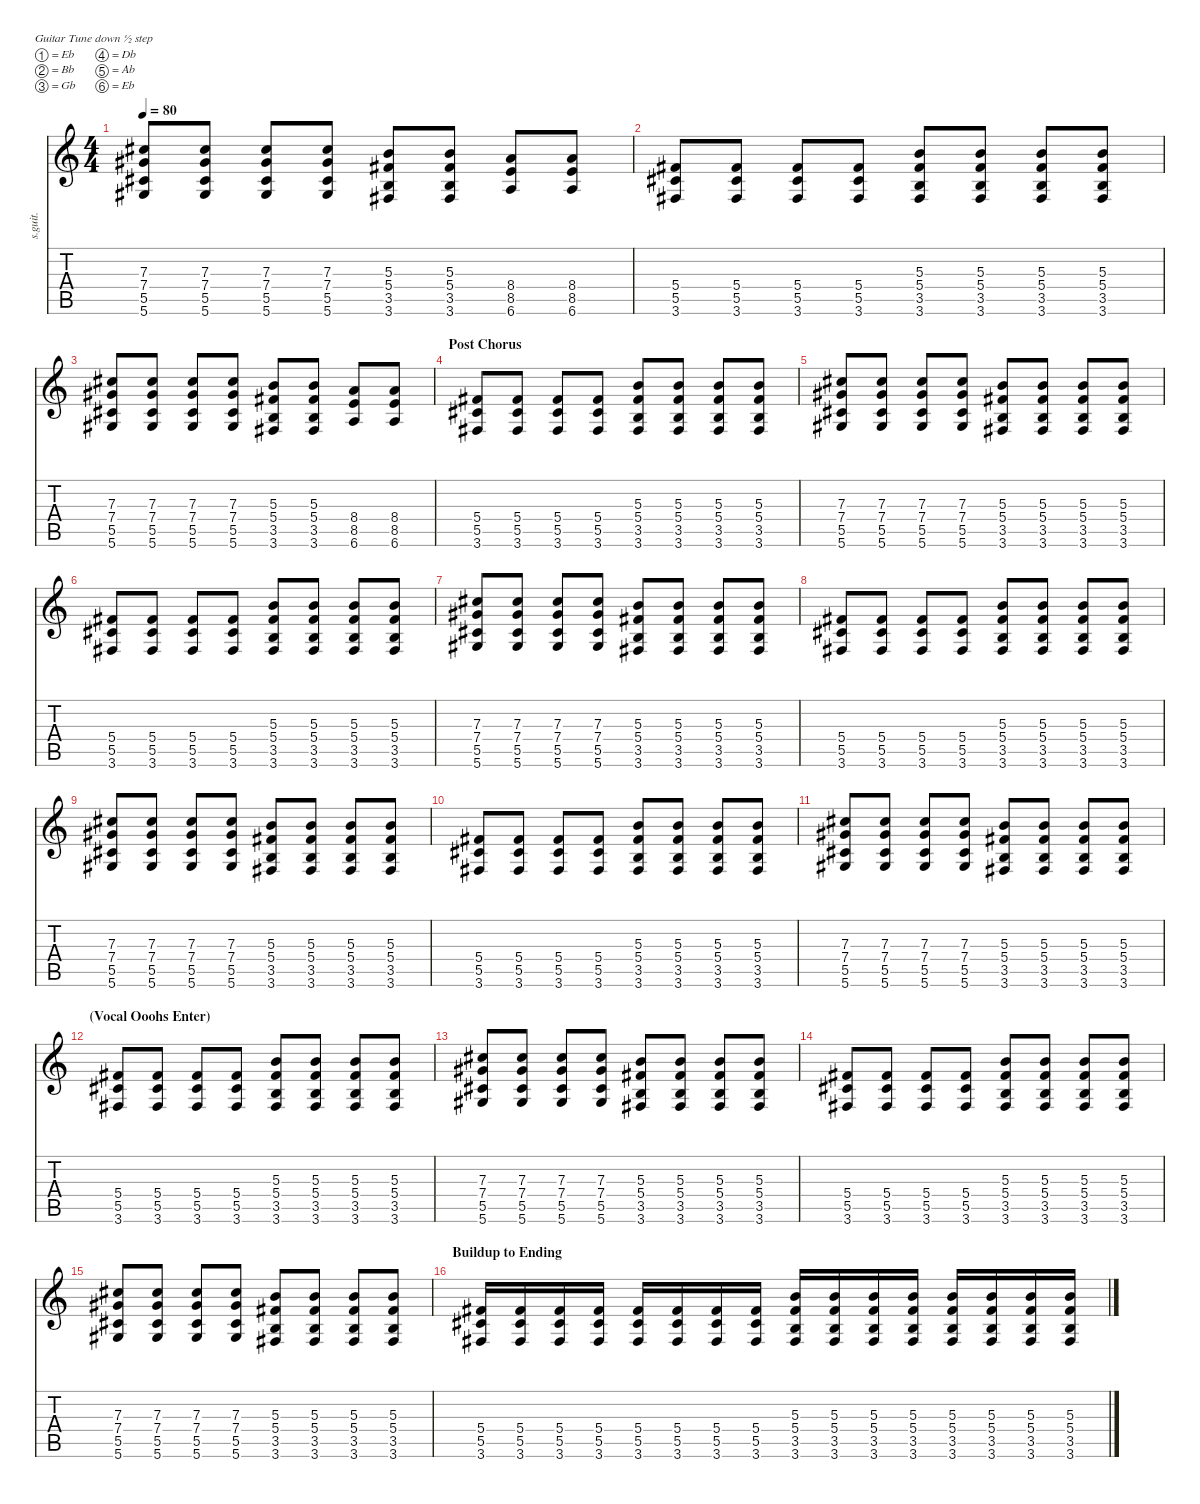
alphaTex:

\defaultSystemsLayout 4
\hideDynamics
\bracketExtendMode nobrackets
\track ("Rhythm Guitar (Distorted, Bell)" "s.guit.") {instrument distortionguitar}
\staff {score tabs}
\tuning (Eb4 Bb3 Gb3 Db3 Ab2 Eb2)
\ts (4 4)
\tempo 80
\clef g2
\ks c
(7.3{acc #} 7.4{acc #} 5.5{acc #} 5.6{acc #}).8{lyrics (0 "") lyrics (1 "") lyrics (2 "") lyrics (3 "") lyrics (4 "") dy f} (7.3{acc #} 7.4{acc #} 5.5{acc #} 5.6{acc #}).8{lyrics (0 "") lyrics (1 "") lyrics (2 "") lyrics (3 "") lyrics (4 "")} (7.3{acc #} 7.4{acc #} 5.5{acc #} 5.6{acc #}).8{lyrics (0 "") lyrics (1 "") lyrics (2 "") lyrics (3 "") lyrics (4 "")} (7.3{acc #} 7.4{acc #} 5.5{acc #} 5.6{acc #}).8{lyrics (0 "") lyrics (1 "") lyrics (2 "") lyrics (3 "") lyrics (4 "")} (5.3 5.4{acc #} 3.5 3.6{acc #}).8{lyrics (0 "") lyrics (1 "") lyrics (2 "") lyrics (3 "") lyrics (4 "")} (5.3 5.4{acc #} 3.5 3.6{acc #}).8{lyrics (0 "") lyrics (1 "") lyrics (2 "") lyrics (3 "") lyrics (4 "")} (8.4 8.5 6.6).8{lyrics (0 "") lyrics (1 "") lyrics (2 "") lyrics (3 "") lyrics (4 "")} (8.4 8.5 6.6).8{lyrics (0 "") lyrics (1 "") lyrics (2 "") lyrics (3 "") lyrics (4 "")} |
(5.4{acc #} 5.5{acc #} 3.6{acc #}).8{lyrics (0 "") lyrics (1 "") lyrics (2 "") lyrics (3 "") lyrics (4 "")} (5.4{acc #} 5.5{acc #} 3.6{acc #}).8{lyrics (0 "") lyrics (1 "") lyrics (2 "") lyrics (3 "") lyrics (4 "")} (5.4{acc #} 5.5{acc #} 3.6{acc #}).8{lyrics (0 "") lyrics (1 "") lyrics (2 "") lyrics (3 "") lyrics (4 "")} (5.4{acc #} 5.5{acc #} 3.6{acc #}).8{lyrics (0 "") lyrics (1 "") lyrics (2 "") lyrics (3 "") lyrics (4 "")} (5.3 5.4{acc #} 3.5 3.6{acc #}).8{lyrics (0 "") lyrics (1 "") lyrics (2 "") lyrics (3 "") lyrics (4 "")} (5.3 5.4{acc #} 3.5 3.6{acc #}).8{lyrics (0 "") lyrics (1 "") lyrics (2 "") lyrics (3 "") lyrics (4 "")} (5.3 5.4{acc #} 3.5 3.6{acc #}).8{lyrics (0 "") lyrics (1 "") lyrics (2 "") lyrics (3 "") lyrics (4 "")} (5.3 5.4{acc #} 3.5 3.6{acc #}).8{lyrics (0 "") lyrics (1 "") lyrics (2 "") lyrics (3 "") lyrics (4 "")} |
(7.3{acc #} 7.4{acc #} 5.5{acc #} 5.6{acc #}).8{lyrics (0 "") lyrics (1 "") lyrics (2 "") lyrics (3 "") lyrics (4 "")} (7.3{acc #} 7.4{acc #} 5.5{acc #} 5.6{acc #}).8{lyrics (0 "") lyrics (1 "") lyrics (2 "") lyrics (3 "") lyrics (4 "")} (7.3{acc #} 7.4{acc #} 5.5{acc #} 5.6{acc #}).8{lyrics (0 "") lyrics (1 "") lyrics (2 "") lyrics (3 "") lyrics (4 "")} (7.3{acc #} 7.4{acc #} 5.5{acc #} 5.6{acc #}).8{lyrics (0 "") lyrics (1 "") lyrics (2 "") lyrics (3 "") lyrics (4 "")} (5.3 5.4{acc #} 3.5 3.6{acc #}).8{lyrics (0 "") lyrics (1 "") lyrics (2 "") lyrics (3 "") lyrics (4 "")} (5.3 5.4{acc #} 3.5 3.6{acc #}).8{lyrics (0 "") lyrics (1 "") lyrics (2 "") lyrics (3 "") lyrics (4 "")} (8.4 8.5 6.6).8{lyrics (0 "") lyrics (1 "") lyrics (2 "") lyrics (3 "") lyrics (4 "")} (8.4 8.5 6.6).8{lyrics (0 "") lyrics (1 "") lyrics (2 "") lyrics (3 "") lyrics (4 "")} |
\section ("" "Post Chorus")
(5.4{acc #} 5.5{acc #} 3.6{acc #}).8{lyrics (0 "") lyrics (1 "") lyrics (2 "") lyrics (3 "") lyrics (4 "")} (5.4{acc #} 5.5{acc #} 3.6{acc #}).8{lyrics (0 "") lyrics (1 "") lyrics (2 "") lyrics (3 "") lyrics (4 "")} (5.4{acc #} 5.5{acc #} 3.6{acc #}).8{lyrics (0 "") lyrics (1 "") lyrics (2 "") lyrics (3 "") lyrics (4 "")} (5.4{acc #} 5.5{acc #} 3.6{acc #}).8{lyrics (0 "") lyrics (1 "") lyrics (2 "") lyrics (3 "") lyrics (4 "")} (5.3 5.4{acc #} 3.5 3.6{acc #}).8{lyrics (0 "") lyrics (1 "") lyrics (2 "") lyrics (3 "") lyrics (4 "")} (5.3 5.4{acc #} 3.5 3.6{acc #}).8{lyrics (0 "") lyrics (1 "") lyrics (2 "") lyrics (3 "") lyrics (4 "")} (5.3 5.4{acc #} 3.5 3.6{acc #}).8{lyrics (0 "") lyrics (1 "") lyrics (2 "") lyrics (3 "") lyrics (4 "")} (5.3 5.4{acc #} 3.5 3.6{acc #}).8{lyrics (0 "") lyrics (1 "") lyrics (2 "") lyrics (3 "") lyrics (4 "")} |
(7.3{acc #} 7.4{acc #} 5.5{acc #} 5.6{acc #}).8{lyrics (0 "") lyrics (1 "") lyrics (2 "") lyrics (3 "") lyrics (4 "")} (7.3{acc #} 7.4{acc #} 5.5{acc #} 5.6{acc #}).8{lyrics (0 "") lyrics (1 "") lyrics (2 "") lyrics (3 "") lyrics (4 "")} (7.3{acc #} 7.4{acc #} 5.5{acc #} 5.6{acc #}).8{lyrics (0 "") lyrics (1 "") lyrics (2 "") lyrics (3 "") lyrics (4 "")} (7.3{acc #} 7.4{acc #} 5.5{acc #} 5.6{acc #}).8{lyrics (0 "") lyrics (1 "") lyrics (2 "") lyrics (3 "") lyrics (4 "")} (5.3 5.4{acc #} 3.5 3.6{acc #}).8{lyrics (0 "") lyrics (1 "") lyrics (2 "") lyrics (3 "") lyrics (4 "")} (5.3 5.4{acc #} 3.5 3.6{acc #}).8{lyrics (0 "") lyrics (1 "") lyrics (2 "") lyrics (3 "") lyrics (4 "")} (5.3 5.4{acc #} 3.5 3.6{acc #}).8{lyrics (0 "") lyrics (1 "") lyrics (2 "") lyrics (3 "") lyrics (4 "")} (5.3 5.4{acc #} 3.5 3.6{acc #}).8{lyrics (0 "") lyrics (1 "") lyrics (2 "") lyrics (3 "") lyrics (4 "")} |
(5.4{acc #} 5.5{acc #} 3.6{acc #}).8{lyrics (0 "") lyrics (1 "") lyrics (2 "") lyrics (3 "") lyrics (4 "")} (5.4{acc #} 5.5{acc #} 3.6{acc #}).8{lyrics (0 "") lyrics (1 "") lyrics (2 "") lyrics (3 "") lyrics (4 "")} (5.4{acc #} 5.5{acc #} 3.6{acc #}).8{lyrics (0 "") lyrics (1 "") lyrics (2 "") lyrics (3 "") lyrics (4 "")} (5.4{acc #} 5.5{acc #} 3.6{acc #}).8{lyrics (0 "") lyrics (1 "") lyrics (2 "") lyrics (3 "") lyrics (4 "")} (5.3 5.4{acc #} 3.5 3.6{acc #}).8{lyrics (0 "") lyrics (1 "") lyrics (2 "") lyrics (3 "") lyrics (4 "")} (5.3 5.4{acc #} 3.5 3.6{acc #}).8{lyrics (0 "") lyrics (1 "") lyrics (2 "") lyrics (3 "") lyrics (4 "")} (5.3 5.4{acc #} 3.5 3.6{acc #}).8{lyrics (0 "") lyrics (1 "") lyrics (2 "") lyrics (3 "") lyrics (4 "")} (5.3 5.4{acc #} 3.5 3.6{acc #}).8{lyrics (0 "") lyrics (1 "") lyrics (2 "") lyrics (3 "") lyrics (4 "")} |
(7.3{acc #} 7.4{acc #} 5.5{acc #} 5.6{acc #}).8{lyrics (0 "") lyrics (1 "") lyrics (2 "") lyrics (3 "") lyrics (4 "")} (7.3{acc #} 7.4{acc #} 5.5{acc #} 5.6{acc #}).8{lyrics (0 "") lyrics (1 "") lyrics (2 "") lyrics (3 "") lyrics (4 "")} (7.3{acc #} 7.4{acc #} 5.5{acc #} 5.6{acc #}).8{lyrics (0 "") lyrics (1 "") lyrics (2 "") lyrics (3 "") lyrics (4 "")} (7.3{acc #} 7.4{acc #} 5.5{acc #} 5.6{acc #}).8{lyrics (0 "") lyrics (1 "") lyrics (2 "") lyrics (3 "") lyrics (4 "")} (5.3 5.4{acc #} 3.5 3.6{acc #}).8{lyrics (0 "") lyrics (1 "") lyrics (2 "") lyrics (3 "") lyrics (4 "")} (5.3 5.4{acc #} 3.5 3.6{acc #}).8{lyrics (0 "") lyrics (1 "") lyrics (2 "") lyrics (3 "") lyrics (4 "")} (5.3 5.4{acc #} 3.5 3.6{acc #}).8{lyrics (0 "") lyrics (1 "") lyrics (2 "") lyrics (3 "") lyrics (4 "")} (5.3 5.4{acc #} 3.5 3.6{acc #}).8{lyrics (0 "") lyrics (1 "") lyrics (2 "") lyrics (3 "") lyrics (4 "")} |
(5.4{acc #} 5.5{acc #} 3.6{acc #}).8{lyrics (0 "") lyrics (1 "") lyrics (2 "") lyrics (3 "") lyrics (4 "")} (5.4{acc #} 5.5{acc #} 3.6{acc #}).8{lyrics (0 "") lyrics (1 "") lyrics (2 "") lyrics (3 "") lyrics (4 "")} (5.4{acc #} 5.5{acc #} 3.6{acc #}).8{lyrics (0 "") lyrics (1 "") lyrics (2 "") lyrics (3 "") lyrics (4 "")} (5.4{acc #} 5.5{acc #} 3.6{acc #}).8{lyrics (0 "") lyrics (1 "") lyrics (2 "") lyrics (3 "") lyrics (4 "")} (5.3 5.4{acc #} 3.5 3.6{acc #}).8{lyrics (0 "") lyrics (1 "") lyrics (2 "") lyrics (3 "") lyrics (4 "")} (5.3 5.4{acc #} 3.5 3.6{acc #}).8{lyrics (0 "") lyrics (1 "") lyrics (2 "") lyrics (3 "") lyrics (4 "")} (5.3 5.4{acc #} 3.5 3.6{acc #}).8{lyrics (0 "") lyrics (1 "") lyrics (2 "") lyrics (3 "") lyrics (4 "")} (5.3 5.4{acc #} 3.5 3.6{acc #}).8{lyrics (0 "") lyrics (1 "") lyrics (2 "") lyrics (3 "") lyrics (4 "")} |
(7.3{acc #} 7.4{acc #} 5.5{acc #} 5.6{acc #}).8{lyrics (0 "") lyrics (1 "") lyrics (2 "") lyrics (3 "") lyrics (4 "")} (7.3{acc #} 7.4{acc #} 5.5{acc #} 5.6{acc #}).8{lyrics (0 "") lyrics (1 "") lyrics (2 "") lyrics (3 "") lyrics (4 "")} (7.3{acc #} 7.4{acc #} 5.5{acc #} 5.6{acc #}).8{lyrics (0 "") lyrics (1 "") lyrics (2 "") lyrics (3 "") lyrics (4 "")} (7.3{acc #} 7.4{acc #} 5.5{acc #} 5.6{acc #}).8{lyrics (0 "") lyrics (1 "") lyrics (2 "") lyrics (3 "") lyrics (4 "")} (5.3 5.4{acc #} 3.5 3.6{acc #}).8{lyrics (0 "") lyrics (1 "") lyrics (2 "") lyrics (3 "") lyrics (4 "")} (5.3 5.4{acc #} 3.5 3.6{acc #}).8{lyrics (0 "") lyrics (1 "") lyrics (2 "") lyrics (3 "") lyrics (4 "")} (5.3 5.4{acc #} 3.5 3.6{acc #}).8{lyrics (0 "") lyrics (1 "") lyrics (2 "") lyrics (3 "") lyrics (4 "")} (5.3 5.4{acc #} 3.5 3.6{acc #}).8{lyrics (0 "") lyrics (1 "") lyrics (2 "") lyrics (3 "") lyrics (4 "")} |
(5.4{acc #} 5.5{acc #} 3.6{acc #}).8{lyrics (0 "") lyrics (1 "") lyrics (2 "") lyrics (3 "") lyrics (4 "")} (5.4{acc #} 5.5{acc #} 3.6{acc #}).8{lyrics (0 "") lyrics (1 "") lyrics (2 "") lyrics (3 "") lyrics (4 "")} (5.4{acc #} 5.5{acc #} 3.6{acc #}).8{lyrics (0 "") lyrics (1 "") lyrics (2 "") lyrics (3 "") lyrics (4 "")} (5.4{acc #} 5.5{acc #} 3.6{acc #}).8{lyrics (0 "") lyrics (1 "") lyrics (2 "") lyrics (3 "") lyrics (4 "")} (5.3 5.4{acc #} 3.5 3.6{acc #}).8{lyrics (0 "") lyrics (1 "") lyrics (2 "") lyrics (3 "") lyrics (4 "")} (5.3 5.4{acc #} 3.5 3.6{acc #}).8{lyrics (0 "") lyrics (1 "") lyrics (2 "") lyrics (3 "") lyrics (4 "")} (5.3 5.4{acc #} 3.5 3.6{acc #}).8{lyrics (0 "") lyrics (1 "") lyrics (2 "") lyrics (3 "") lyrics (4 "")} (5.3 5.4{acc #} 3.5 3.6{acc #}).8{lyrics (0 "") lyrics (1 "") lyrics (2 "") lyrics (3 "") lyrics (4 "")} |
(7.3{acc #} 7.4{acc #} 5.5{acc #} 5.6{acc #}).8{lyrics (0 "") lyrics (1 "") lyrics (2 "") lyrics (3 "") lyrics (4 "")} (7.3{acc #} 7.4{acc #} 5.5{acc #} 5.6{acc #}).8{lyrics (0 "") lyrics (1 "") lyrics (2 "") lyrics (3 "") lyrics (4 "")} (7.3{acc #} 7.4{acc #} 5.5{acc #} 5.6{acc #}).8{lyrics (0 "") lyrics (1 "") lyrics (2 "") lyrics (3 "") lyrics (4 "")} (7.3{acc #} 7.4{acc #} 5.5{acc #} 5.6{acc #}).8{lyrics (0 "") lyrics (1 "") lyrics (2 "") lyrics (3 "") lyrics (4 "")} (5.3 5.4{acc #} 3.5 3.6{acc #}).8{lyrics (0 "") lyrics (1 "") lyrics (2 "") lyrics (3 "") lyrics (4 "")} (5.3 5.4{acc #} 3.5 3.6{acc #}).8{lyrics (0 "") lyrics (1 "") lyrics (2 "") lyrics (3 "") lyrics (4 "")} (5.3 5.4{acc #} 3.5 3.6{acc #}).8{lyrics (0 "") lyrics (1 "") lyrics (2 "") lyrics (3 "") lyrics (4 "")} (5.3 5.4{acc #} 3.5 3.6{acc #}).8{lyrics (0 "") lyrics (1 "") lyrics (2 "") lyrics (3 "") lyrics (4 "")} |
\section ("" "(Vocal Ooohs Enter)")
(5.4{acc #} 5.5{acc #} 3.6{acc #}).8{lyrics (0 "") lyrics (1 "") lyrics (2 "") lyrics (3 "") lyrics (4 "")} (5.4{acc #} 5.5{acc #} 3.6{acc #}).8{lyrics (0 "") lyrics (1 "") lyrics (2 "") lyrics (3 "") lyrics (4 "")} (5.4{acc #} 5.5{acc #} 3.6{acc #}).8{lyrics (0 "") lyrics (1 "") lyrics (2 "") lyrics (3 "") lyrics (4 "")} (5.4{acc #} 5.5{acc #} 3.6{acc #}).8{lyrics (0 "") lyrics (1 "") lyrics (2 "") lyrics (3 "") lyrics (4 "")} (5.3 5.4{acc #} 3.5 3.6{acc #}).8{lyrics (0 "") lyrics (1 "") lyrics (2 "") lyrics (3 "") lyrics (4 "")} (5.3 5.4{acc #} 3.5 3.6{acc #}).8{lyrics (0 "") lyrics (1 "") lyrics (2 "") lyrics (3 "") lyrics (4 "")} (5.3 5.4{acc #} 3.5 3.6{acc #}).8{lyrics (0 "") lyrics (1 "") lyrics (2 "") lyrics (3 "") lyrics (4 "")} (5.3 5.4{acc #} 3.5 3.6{acc #}).8{lyrics (0 "") lyrics (1 "") lyrics (2 "") lyrics (3 "") lyrics (4 "")} |
(7.3{acc #} 7.4{acc #} 5.5{acc #} 5.6{acc #}).8{lyrics (0 "") lyrics (1 "") lyrics (2 "") lyrics (3 "") lyrics (4 "")} (7.3{acc #} 7.4{acc #} 5.5{acc #} 5.6{acc #}).8{lyrics (0 "") lyrics (1 "") lyrics (2 "") lyrics (3 "") lyrics (4 "")} (7.3{acc #} 7.4{acc #} 5.5{acc #} 5.6{acc #}).8{lyrics (0 "") lyrics (1 "") lyrics (2 "") lyrics (3 "") lyrics (4 "")} (7.3{acc #} 7.4{acc #} 5.5{acc #} 5.6{acc #}).8{lyrics (0 "") lyrics (1 "") lyrics (2 "") lyrics (3 "") lyrics (4 "")} (5.3 5.4{acc #} 3.5 3.6{acc #}).8{lyrics (0 "") lyrics (1 "") lyrics (2 "") lyrics (3 "") lyrics (4 "")} (5.3 5.4{acc #} 3.5 3.6{acc #}).8{lyrics (0 "") lyrics (1 "") lyrics (2 "") lyrics (3 "") lyrics (4 "")} (5.3 5.4{acc #} 3.5 3.6{acc #}).8{lyrics (0 "") lyrics (1 "") lyrics (2 "") lyrics (3 "") lyrics (4 "")} (5.3 5.4{acc #} 3.5 3.6{acc #}).8{lyrics (0 "") lyrics (1 "") lyrics (2 "") lyrics (3 "") lyrics (4 "")} |
(5.4{acc #} 5.5{acc #} 3.6{acc #}).8{lyrics (0 "") lyrics (1 "") lyrics (2 "") lyrics (3 "") lyrics (4 "")} (5.4{acc #} 5.5{acc #} 3.6{acc #}).8{lyrics (0 "") lyrics (1 "") lyrics (2 "") lyrics (3 "") lyrics (4 "")} (5.4{acc #} 5.5{acc #} 3.6{acc #}).8{lyrics (0 "") lyrics (1 "") lyrics (2 "") lyrics (3 "") lyrics (4 "")} (5.4{acc #} 5.5{acc #} 3.6{acc #}).8{lyrics (0 "") lyrics (1 "") lyrics (2 "") lyrics (3 "") lyrics (4 "")} (5.3 5.4{acc #} 3.5 3.6{acc #}).8{lyrics (0 "") lyrics (1 "") lyrics (2 "") lyrics (3 "") lyrics (4 "")} (5.3 5.4{acc #} 3.5 3.6{acc #}).8{lyrics (0 "") lyrics (1 "") lyrics (2 "") lyrics (3 "") lyrics (4 "")} (5.3 5.4{acc #} 3.5 3.6{acc #}).8{lyrics (0 "") lyrics (1 "") lyrics (2 "") lyrics (3 "") lyrics (4 "")} (5.3 5.4{acc #} 3.5 3.6{acc #}).8{lyrics (0 "") lyrics (1 "") lyrics (2 "") lyrics (3 "") lyrics (4 "")} |
(7.3{acc #} 7.4{acc #} 5.5{acc #} 5.6{acc #}).8{lyrics (0 "") lyrics (1 "") lyrics (2 "") lyrics (3 "") lyrics (4 "")} (7.3{acc #} 7.4{acc #} 5.5{acc #} 5.6{acc #}).8{lyrics (0 "") lyrics (1 "") lyrics (2 "") lyrics (3 "") lyrics (4 "")} (7.3{acc #} 7.4{acc #} 5.5{acc #} 5.6{acc #}).8{lyrics (0 "") lyrics (1 "") lyrics (2 "") lyrics (3 "") lyrics (4 "")} (7.3{acc #} 7.4{acc #} 5.5{acc #} 5.6{acc #}).8{lyrics (0 "") lyrics (1 "") lyrics (2 "") lyrics (3 "") lyrics (4 "")} (5.3 5.4{acc #} 3.5 3.6{acc #}).8{lyrics (0 "") lyrics (1 "") lyrics (2 "") lyrics (3 "") lyrics (4 "")} (5.3 5.4{acc #} 3.5 3.6{acc #}).8{lyrics (0 "") lyrics (1 "") lyrics (2 "") lyrics (3 "") lyrics (4 "")} (5.3 5.4{acc #} 3.5 3.6{acc #}).8{lyrics (0 "") lyrics (1 "") lyrics (2 "") lyrics (3 "") lyrics (4 "")} (5.3 5.4{acc #} 3.5 3.6{acc #}).8{lyrics (0 "") lyrics (1 "") lyrics (2 "") lyrics (3 "") lyrics (4 "")} |
\section ("" "Buildup to Ending")
(5.4{acc #} 5.5{acc #} 3.6{acc #}).16{lyrics (0 "") lyrics (1 "") lyrics (2 "") lyrics (3 "") lyrics (4 "")} (5.4{acc #} 5.5{acc #} 3.6{acc #}).16{lyrics (0 "") lyrics (1 "") lyrics (2 "") lyrics (3 "") lyrics (4 "")} (5.4{acc #} 5.5{acc #} 3.6{acc #}).16{lyrics (0 "") lyrics (1 "") lyrics (2 "") lyrics (3 "") lyrics (4 "")} (5.4{acc #} 5.5{acc #} 3.6{acc #}).16{lyrics (0 "") lyrics (1 "") lyrics (2 "") lyrics (3 "") lyrics (4 "")} (5.4{acc #} 5.5{acc #} 3.6{acc #}).16{lyrics (0 "") lyrics (1 "") lyrics (2 "") lyrics (3 "") lyrics (4 "")} (5.4{acc #} 5.5{acc #} 3.6{acc #}).16{lyrics (0 "") lyrics (1 "") lyrics (2 "") lyrics (3 "") lyrics (4 "")} (5.4{acc #} 5.5{acc #} 3.6{acc #}).16{lyrics (0 "") lyrics (1 "") lyrics (2 "") lyrics (3 "") lyrics (4 "")} (5.4{acc #} 5.5{acc #} 3.6{acc #}).16{lyrics (0 "") lyrics (1 "") lyrics (2 "") lyrics (3 "") lyrics (4 "")} (5.3 5.4{acc #} 3.5 3.6{acc #}).16{lyrics (0 "") lyrics (1 "") lyrics (2 "") lyrics (3 "") lyrics (4 "")} (5.3 5.4{acc #} 3.5 3.6{acc #}).16{lyrics (0 "") lyrics (1 "") lyrics (2 "") lyrics (3 "") lyrics (4 "")} (5.3 5.4{acc #} 3.5 3.6{acc #}).16{lyrics (0 "") lyrics (1 "") lyrics (2 "") lyrics (3 "") lyrics (4 "")} (5.3 5.4{acc #} 3.5 3.6{acc #}).16{lyrics (0 "") lyrics (1 "") lyrics (2 "") lyrics (3 "") lyrics (4 "")} (5.3 5.4{acc #} 3.5 3.6{acc #}).16{lyrics (0 "") lyrics (1 "") lyrics (2 "") lyrics (3 "") lyrics (4 "")} (5.3 5.4{acc #} 3.5 3.6{acc #}).16{lyrics (0 "") lyrics (1 "") lyrics (2 "") lyrics (3 "") lyrics (4 "")} (5.3 5.4{acc #} 3.5 3.6{acc #}).16{lyrics (0 "") lyrics (1 "") lyrics (2 "") lyrics (3 "") lyrics (4 "")} (5.3 5.4{acc #} 3.5 3.6{acc #}).16{lyrics (0 "") lyrics (1 "") lyrics (2 "") lyrics (3 "") lyrics (4 "")}
